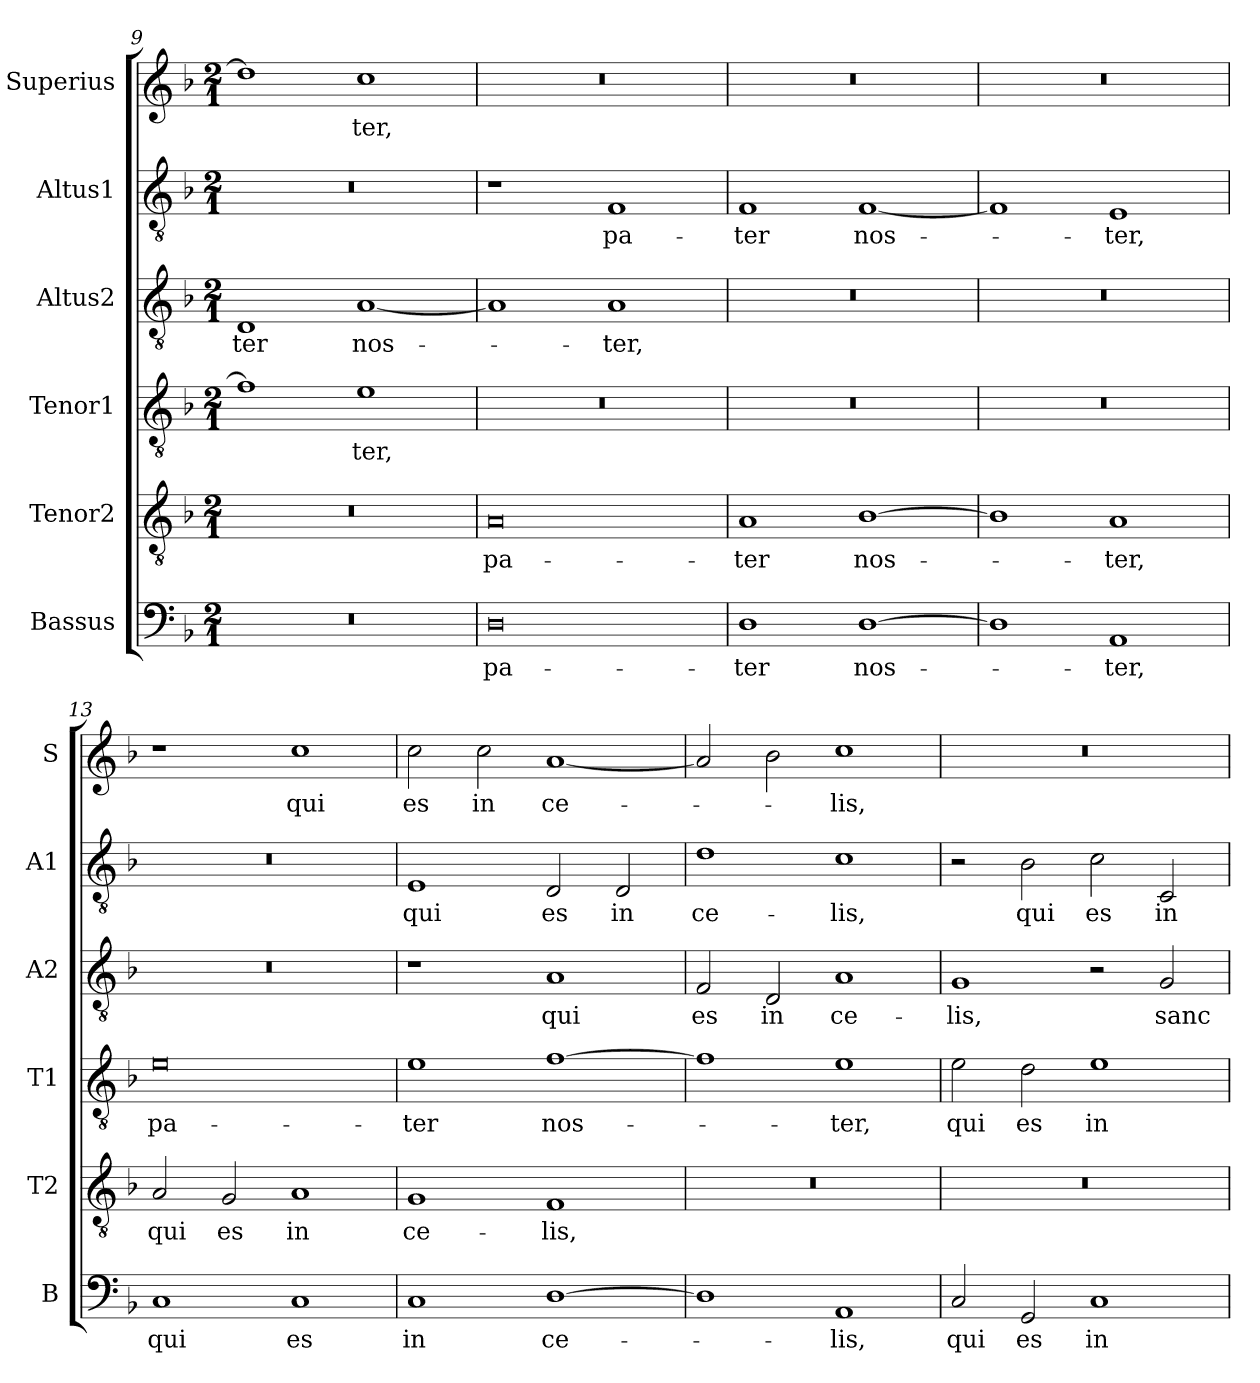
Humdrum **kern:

**kern	**text	**kern	**text	**kern	**text	**kern	**text	**kern	**text	**kern	**text
*part6	*part6	*part5	*part5	*part4	*part4	*part3	*part3	*part2	*part2	*part1	*part1
*staff6	*staff6	*staff5	*staff5	*staff4	*staff4	*staff3	*staff3	*staff2	*staff2	*staff1	*staff1
*I"Bassus	*	*I"Tenor2	*	*I"Tenor1	*	*I"Altus2	*	*I"Altus1	*	*I"Superius	*
*I'B	*	*I'T2	*	*I'T1	*	*I'A2	*	*I'A1	*	*I'S	*
*clefF4	*	*clefGv2	*	*clefGv2	*	*clefGv2	*	*clefGv2	*	*clefG2	*
*k[b-]	*	*k[b-]	*	*k[b-]	*	*k[b-]	*	*k[b-]	*	*k[b-]	*
*M2/1	*	*M2/1	*	*M2/1	*	*M2/1	*	*M2/1	*	*M2/1	*
=9	=9	=9	=9	=9	=9	=9	=9	=9	=9	=9	=9
0r	.	0r	.	1f]	.	1D	-ter	0r	.	1dd]	.
.	.	.	.	1e	-ter,	[1A	nos-	.	.	1cc	-ter,
=10	=10	=10	=10	=10	=10	=10	=10	=10	=10	=10	=10
0D	pa-	0A	pa-	0r	.	1A]	.	1r	.	0r	.
.	.	.	.	.	.	1A	-ter,	1F	pa-	.	.
=11	=11	=11	=11	=11	=11	=11	=11	=11	=11	=11	=11
1D	-ter	1A	-ter	0r	.	0r	.	1F	-ter	0r	.
[1D	nos-	[1B-	nos-	.	.	.	.	[1F	nos-	.	.
=12	=12	=12	=12	=12	=12	=12	=12	=12	=12	=12	=12
1D]	.	1B-]	.	0r	.	0r	.	1F]	.	0r	.
1AA	-ter,	1A	-ter,	.	.	.	.	1E	-ter,	.	.
=13	=13	=13	=13	=13	=13	=13	=13	=13	=13	=13	=13
1C	qui	2A/	qui	0e	pa-	0r	.	0r	.	1r	.
.	.	2G/	es	.	.	.	.	.	.	.	.
1C	es	1A	in	.	.	.	.	.	.	1cc	qui
=14	=14	=14	=14	=14	=14	=14	=14	=14	=14	=14	=14
1C	in	1G	ce-	1e	-ter	1r	.	1E	qui	2cc\	es
.	.	.	.	.	.	.	.	.	.	2cc\	in
[1D	ce-	1F	-lis,	[1f	nos-	1A	qui	2D/	es	[1a	ce-
.	.	.	.	.	.	.	.	2D/	in	.	.
=15	=15	=15	=15	=15	=15	=15	=15	=15	=15	=15	=15
1D]	.	0r	.	1f]	.	2F/	es	1d	ce-	2a/]	.
.	.	.	.	.	.	2D/	in	.	.	2b-\	.
1AA	-lis,	.	.	1e	-ter,	1A	ce-	1c	-lis,	1cc	-lis,
=16	=16	=16	=16	=16	=16	=16	=16	=16	=16	=16	=16
2C/	qui	0r	.	2e\	qui	1G	-lis,	2r	.	0r	.
2GG/	es	.	.	2d\	es	.	.	2B-\	qui	.	.
1C	in	.	.	1e	in	2r	.	2c\	es	.	.
.	.	.	.	.	.	2G/	sanc-	2C/	in	.	.
=	=	=	=	=	=	=	=	=	=	=	=
*-	*-	*-	*-	*-	*-	*-	*-	*-	*-	*-	*-
